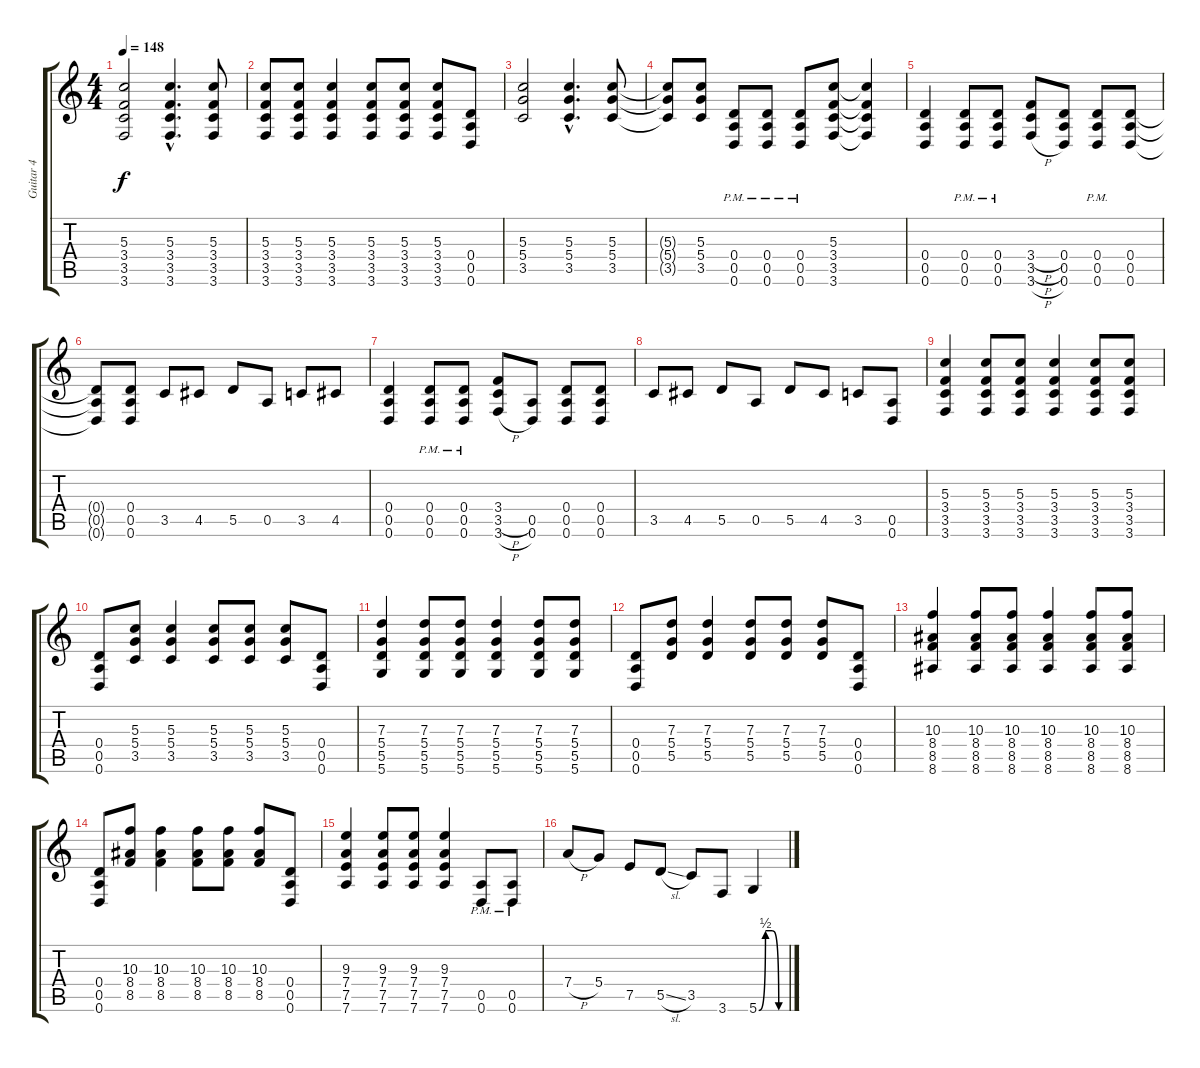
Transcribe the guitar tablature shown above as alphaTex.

\track ("Guitar 4" "Guitar 4") {instrument distortionguitar}
\staff {score tabs}
\tuning (E4 B3 G3 D3 A2 D2) {hide}
\ts (4 4)
\tempo 148
\clef g2
\ks c
(5.3 3.4 3.5 3.6).2{dy f} (5.3{hac} 3.4{hac} 3.5{hac} 3.6{hac}).4{d} (5.3 3.4 3.5 3.6).8 |
(5.3 3.4 3.5 3.6).8 (5.3 3.4 3.5 3.6).8 (5.3 3.4 3.5 3.6).4 (5.3 3.4 3.5 3.6).8 (5.3 3.4 3.5 3.6).8 (5.3 3.4 3.5 3.6).8 (0.4 0.5 0.6).8 |
(5.3 5.4 3.5).2 (5.3{hac} 5.4{hac} 3.5{hac}).4{d} (5.3 5.4 3.5).8 |
(5.3{t} 5.4{t} 3.5{t}).8 (5.3 5.4 3.5).8 (0.4{pm} 0.5{pm} 0.6{pm}).8 (0.4{pm} 0.5{pm} 0.6{pm}).8 (0.4{pm} 0.5{pm} 0.6{pm}).8 (5.3 3.4 3.5 3.6).8 (5.3{t} 3.4{t} 3.5{t} 3.6{t}).4 |
(0.4 0.5 0.6).4 (0.4{pm} 0.5 0.6{pm}).8 (0.4{pm} 0.5{pm} 0.6{pm}).8 (3.4{h} 3.5{h} 3.6{h}).8 (0.4 0.5 0.6).8 (0.4{pm} 0.5{pm} 0.6{pm}).8 (0.4 0.5 0.6).8 |
(0.4{t} 0.5{t} 0.6{t}).8 (0.4 0.5 0.6).8 3.5.8 4.5.8 5.5.8 0.5.8 3.5.8 4.5.8 |
(0.4 0.5 0.6).4 (0.4{pm} 0.5 0.6{pm}).8 (0.4{pm} 0.5{pm} 0.6{pm}).8 (3.4 3.5{h} 3.6{h}).8 (0.5 0.6).8 (0.4 0.5 0.6).8 (0.4 0.5 0.6).8 |
3.5.8 4.5.8 5.5.8 0.5.8 5.5.8 4.5.8 3.5.8 (0.5 0.6).8 |
(5.3 3.4 3.5 3.6).4 (5.3 3.4 3.5 3.6).8 (5.3 3.4 3.5 3.6).8 (5.3 3.4 3.5 3.6).4 (5.3 3.4 3.5 3.6).8 (5.3 3.4 3.5 3.6).8 |
(0.4 0.5 0.6).8 (5.3 5.4 3.5).8 (5.3 5.4 3.5).4 (5.3 5.4 3.5).8 (5.3 5.4 3.5).8 (5.3 5.4 3.5).8 (0.4 0.5 0.6).8 |
(7.3 5.4 5.5 5.6).4 (7.3 5.4 5.5 5.6).8 (7.3 5.4 5.5 5.6).8 (7.3 5.4 5.5 5.6).4 (7.3 5.4 5.5 5.6).8 (7.3 5.4 5.5 5.6).8 |
(0.4 0.5 0.6).8 (7.3 5.4 5.5).8 (7.3 5.4 5.5).4 (7.3 5.4 5.5).8 (7.3 5.4 5.5).8 (7.3 5.4 5.5).8 (0.4 0.5 0.6).8 |
(10.3 8.4 8.5 8.6).4 (10.3 8.4 8.5 8.6).8 (10.3 8.4 8.5 8.6).8 (10.3 8.4 8.5 8.6).4 (10.3 8.4 8.5 8.6).8 (10.3 8.4 8.5 8.6).8 |
(0.4 0.5 0.6).8 (10.3 8.4 8.5).8 (10.3 8.4 8.5).4 (10.3 8.4 8.5).8 (10.3 8.4 8.5).8 (10.3 8.4 8.5).8 (0.4 0.5 0.6).8 |
(9.3 7.4 7.5 7.6).4 (9.3 7.4 7.5 7.6).8 (9.3 7.4 7.5 7.6).8 (9.3 7.4 7.5 7.6).4 (0.5{pm} 0.6{pm}).8 (0.5{pm} 0.6{pm}).8 |
7.4{h}.8 5.4.8 7.5.8 5.5{sl}.8 3.5.8 3.6.8 5.6{be (custom 0 0 15 2 30 2 45 0 60 0)}.4
